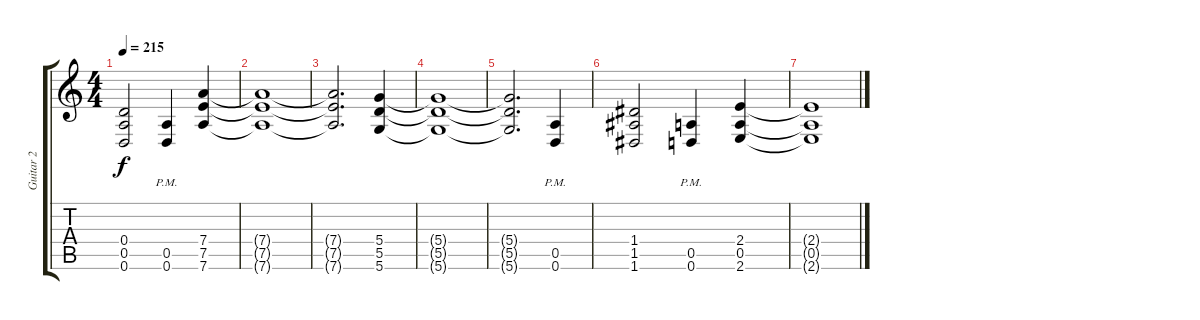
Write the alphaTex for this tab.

\track ("Guitar 2" "Guitar 2") {instrument distortionguitar}
\staff {score tabs}
\tuning (E4 B3 G3 D3 A2 D2) {hide}
\ts (4 4)
\tempo 215
\clef g2
\ks c
(0.4{t} 0.5{t} 0.6{t}).2{dy f} (0.5{pm} 0.6{pm}).4 (7.4 7.5 7.6).4 |
(7.4{t} 7.5{t} 7.6{t}).1 |
(7.4{t} 7.5{t} 7.6{t}).2{d} (5.4 5.5 5.6).4 |
(5.4{t} 5.5{t} 5.6{t}).1 |
(5.4{t} 5.5{t} 5.6{t}).2{d} (0.5{pm} 0.6{pm}).4 |
(1.4 1.5 1.6).2 (0.5{pm} 0.6{pm}).4 (2.4 0.5 2.6).4 |
(2.4{t} 0.5{t} 2.6{t}).1
